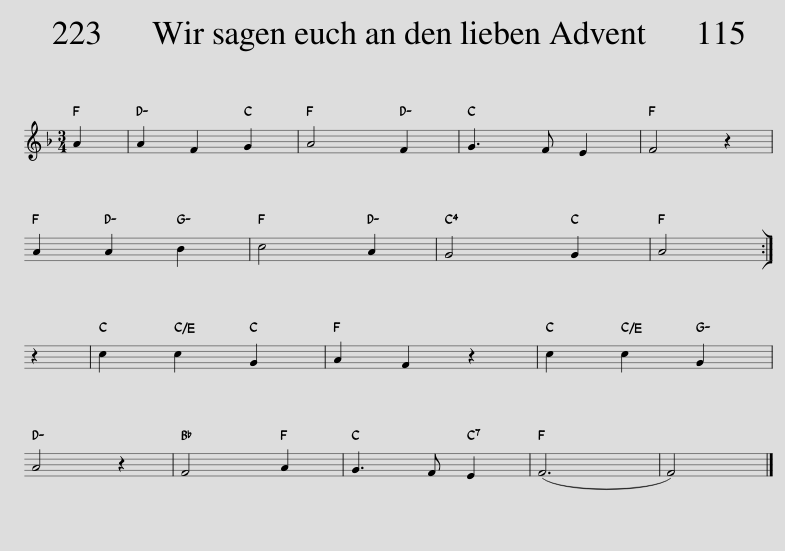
X:1
L:1/8
M:3/4
I:linebreak $
K:F
V:1 treble
V:1
 A2 | A2 F2 G2 | A4 F2 | G3 F E2 | F4 z2 |$ %5
 A2 A2 B2 | c4 A2 | G4 G2 | A4 :|$ z2 | %10
 c2 c2 G2 | A2 F2 z2 | c2 c2 G2 |$ A4 z2 | F4 A2 | %15
 G3 F E2 | (F6 | F4) |] %18
